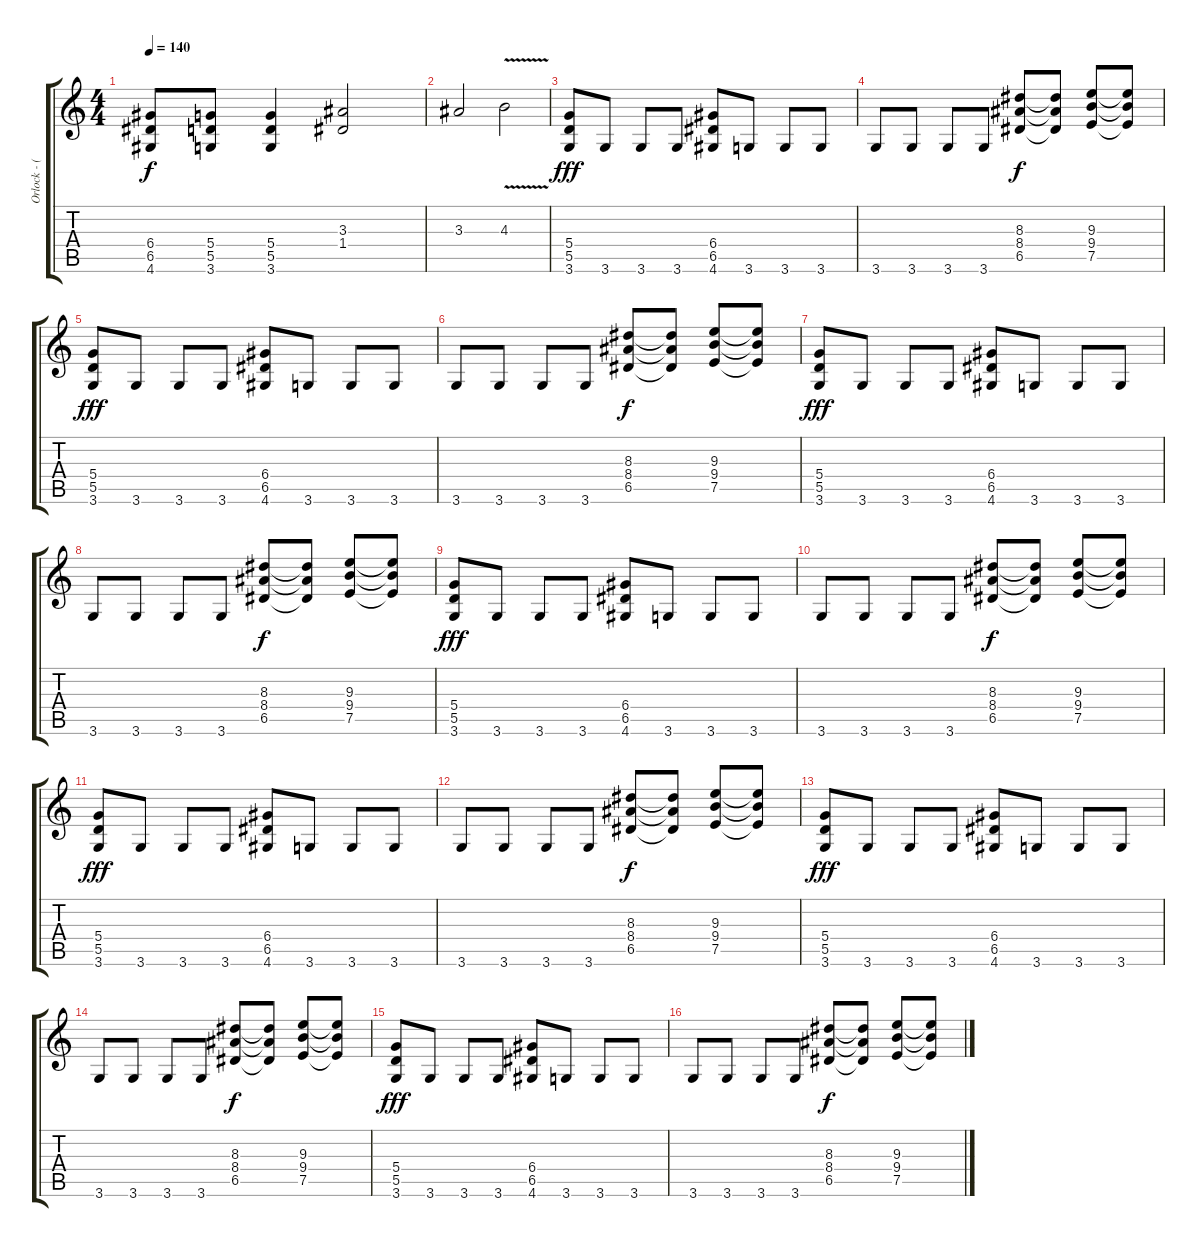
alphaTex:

\track ("Orlock - (All Leads)" "Orlock - (") {instrument distortionguitar}
\staff {score tabs}
\tuning (E4 B3 G3 D3 A2 E2) {hide}
\ts (4 4)
\tempo 140
\clef g2
\ks c
(6.4 6.5 4.6).8{dy f} (5.4 5.5 3.6).8 (5.4 5.5 3.6).4 (3.3 1.4).2 |
3.3.2 4.3{v}.2 |
(5.4 5.5 3.6).8{dy fff} 3.6.8 3.6.8 3.6.8 (6.4 6.5 4.6).8 3.6.8 3.6.8 3.6.8 |
3.6.8 3.6.8 3.6.8 3.6.8 (8.3 8.4 6.5).8{dy f} (8.3{t} 8.4{t} 6.5{t}).8 (9.3 9.4 7.5).8 (9.3{t} 9.4{t} 7.5{t}).8 |
(5.4 5.5 3.6).8{dy fff} 3.6.8 3.6.8 3.6.8 (6.4 6.5 4.6).8 3.6.8 3.6.8 3.6.8 |
3.6.8 3.6.8 3.6.8 3.6.8 (8.3 8.4 6.5).8{dy f} (8.3{t} 8.4{t} 6.5{t}).8 (9.3 9.4 7.5).8 (9.3{t} 9.4{t} 7.5{t}).8 |
(5.4 5.5 3.6).8{dy fff} 3.6.8 3.6.8 3.6.8 (6.4 6.5 4.6).8 3.6.8 3.6.8 3.6.8 |
3.6.8 3.6.8 3.6.8 3.6.8 (8.3 8.4 6.5).8{dy f} (8.3{t} 8.4{t} 6.5{t}).8 (9.3 9.4 7.5).8 (9.3{t} 9.4{t} 7.5{t}).8 |
(5.4 5.5 3.6).8{dy fff} 3.6.8 3.6.8 3.6.8 (6.4 6.5 4.6).8 3.6.8 3.6.8 3.6.8 |
3.6.8 3.6.8 3.6.8 3.6.8 (8.3 8.4 6.5).8{dy f} (8.3{t} 8.4{t} 6.5{t}).8 (9.3 9.4 7.5).8 (9.3{t} 9.4{t} 7.5{t}).8 |
(5.4 5.5 3.6).8{dy fff} 3.6.8 3.6.8 3.6.8 (6.4 6.5 4.6).8 3.6.8 3.6.8 3.6.8 |
3.6.8 3.6.8 3.6.8 3.6.8 (8.3 8.4 6.5).8{dy f} (8.3{t} 8.4{t} 6.5{t}).8 (9.3 9.4 7.5).8 (9.3{t} 9.4{t} 7.5{t}).8 |
(5.4 5.5 3.6).8{dy fff} 3.6.8 3.6.8 3.6.8 (6.4 6.5 4.6).8 3.6.8 3.6.8 3.6.8 |
3.6.8 3.6.8 3.6.8 3.6.8 (8.3 8.4 6.5).8{dy f} (8.3{t} 8.4{t} 6.5{t}).8 (9.3 9.4 7.5).8 (9.3{t} 9.4{t} 7.5{t}).8 |
(5.4 5.5 3.6).8{dy fff} 3.6.8 3.6.8 3.6.8 (6.4 6.5 4.6).8 3.6.8 3.6.8 3.6.8 |
3.6.8 3.6.8 3.6.8 3.6.8 (8.3 8.4 6.5).8{dy f} (8.3{t} 8.4{t} 6.5{t}).8 (9.3 9.4 7.5).8 (9.3{t} 9.4{t} 7.5{t}).8
